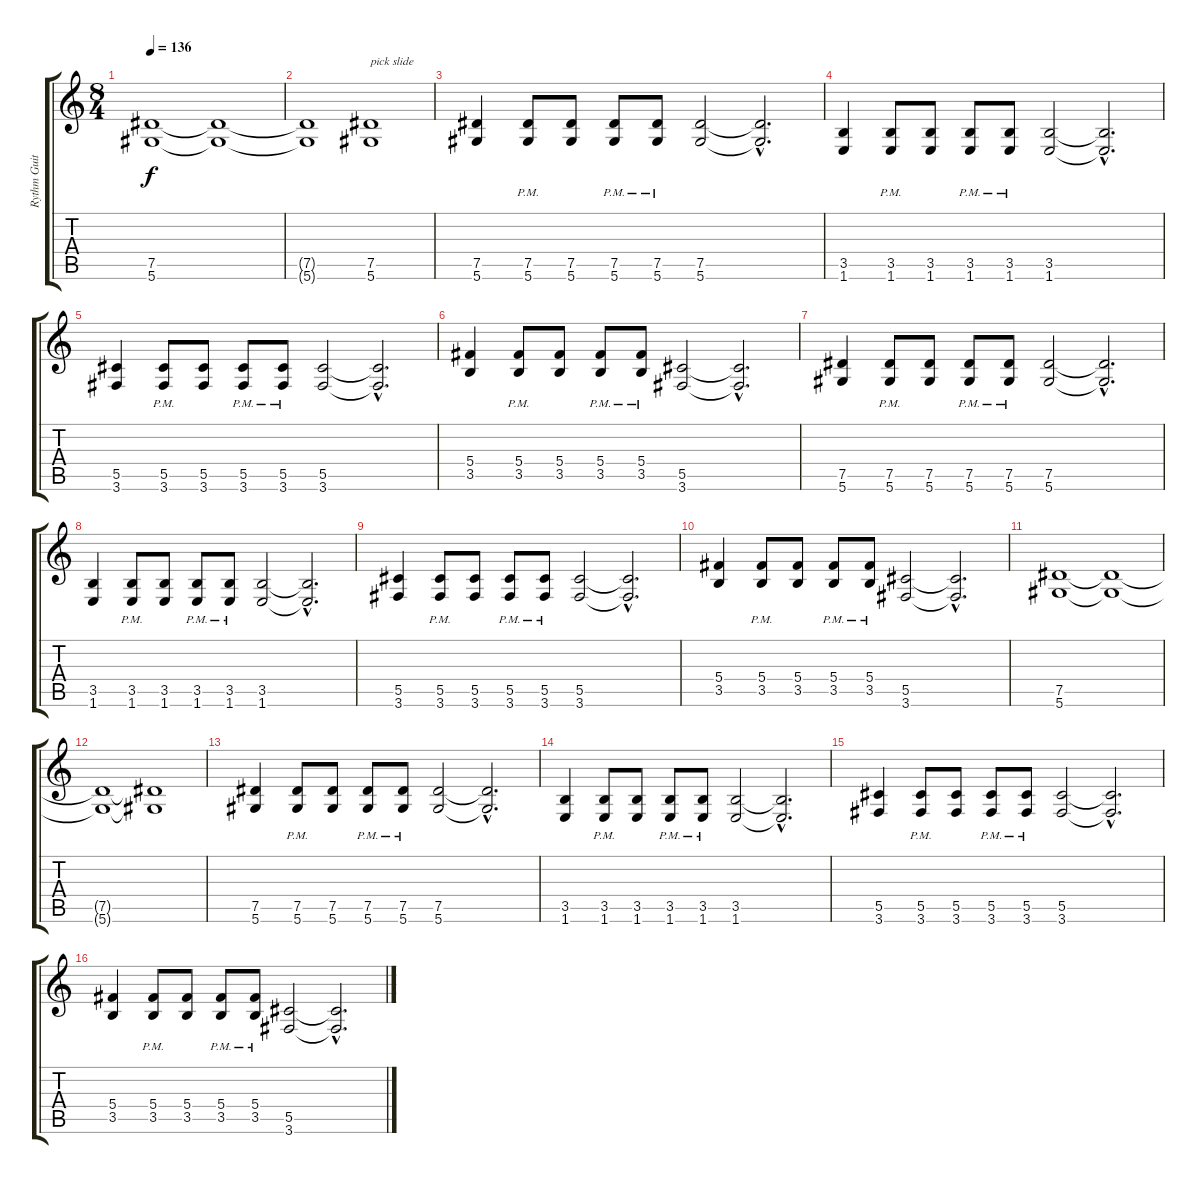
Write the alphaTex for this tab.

\track ("Rythm Guitar" "Rythm Guit") {instrument distortionguitar}
\staff {score tabs}
\tuning (Eb4 Bb3 Gb3 Db3 Ab2 Eb2) {hide}
\ts (8 4)
\tempo 136
\clef g2
\ks c
(7.5 5.6).1{dy f} (7.5{t} 5.6{t}).1 |
(7.5{t} 5.6{t}).1 (7.5 5.6).1{txt "pick slide"} |
(7.5 5.6).4 (7.5{pm} 5.6{pm}).8 (7.5 5.6).8 (7.5{pm} 5.6{pm}).8 (7.5{pm} 5.6{pm}).8 (7.5 5.6).2 (7.5{hac t} 5.6{hac t}).2{d} |
(3.5 1.6).4 (3.5{pm} 1.6{pm}).8 (3.5 1.6).8 (3.5{pm} 1.6{pm}).8 (3.5{pm} 1.6{pm}).8 (3.5 1.6).2 (3.5{hac t} 1.6{hac t}).2{d} |
(5.5 3.6).4 (5.5{pm} 3.6{pm}).8 (5.5 3.6).8 (5.5{pm} 3.6{pm}).8 (5.5{pm} 3.6{pm}).8 (5.5 3.6).2 (5.5{hac t} 3.6{hac t}).2{d} |
(5.4 3.5).4 (5.4{pm} 3.5{pm}).8 (5.4 3.5).8 (5.4{pm} 3.5{pm}).8 (5.4{pm} 3.5{pm}).8 (5.5 3.6).2 (5.5{hac t} 3.6{hac t}).2{d} |
(7.5 5.6).4 (7.5{pm} 5.6{pm}).8 (7.5 5.6).8 (7.5{pm} 5.6{pm}).8 (7.5{pm} 5.6{pm}).8 (7.5 5.6).2 (7.5{hac t} 5.6{hac t}).2{d} |
(3.5 1.6).4 (3.5{pm} 1.6{pm}).8 (3.5 1.6).8 (3.5{pm} 1.6{pm}).8 (3.5{pm} 1.6{pm}).8 (3.5 1.6).2 (3.5{hac t} 1.6{hac t}).2{d} |
(5.5 3.6).4 (5.5{pm} 3.6{pm}).8 (5.5 3.6).8 (5.5{pm} 3.6{pm}).8 (5.5{pm} 3.6{pm}).8 (5.5 3.6).2 (5.5{hac t} 3.6{hac t}).2{d} |
(5.4 3.5).4 (5.4{pm} 3.5{pm}).8 (5.4 3.5).8 (5.4{pm} 3.5{pm}).8 (5.4{pm} 3.5{pm}).8 (5.5 3.6).2 (5.5{hac t} 3.6{hac t}).2{d} |
(7.5 5.6).1 (7.5{t} 5.6{t}).1 |
(7.5{t} 5.6{t}).1 (7.5{t} 5.6{t}).1 |
(7.5 5.6).4 (7.5{pm} 5.6{pm}).8 (7.5 5.6).8 (7.5{pm} 5.6{pm}).8 (7.5{pm} 5.6{pm}).8 (7.5 5.6).2 (7.5{hac t} 5.6{hac t}).2{d} |
(3.5 1.6).4 (3.5{pm} 1.6{pm}).8 (3.5 1.6).8 (3.5{pm} 1.6{pm}).8 (3.5{pm} 1.6{pm}).8 (3.5 1.6).2 (3.5{hac t} 1.6{hac t}).2{d} |
(5.5 3.6).4 (5.5{pm} 3.6{pm}).8 (5.5 3.6).8 (5.5{pm} 3.6{pm}).8 (5.5{pm} 3.6{pm}).8 (5.5 3.6).2 (5.5{hac t} 3.6{hac t}).2{d} |
(5.4 3.5).4 (5.4{pm} 3.5{pm}).8 (5.4 3.5).8 (5.4{pm} 3.5{pm}).8 (5.4{pm} 3.5{pm}).8 (5.5 3.6).2 (5.5{hac t} 3.6{hac t}).2{d}
